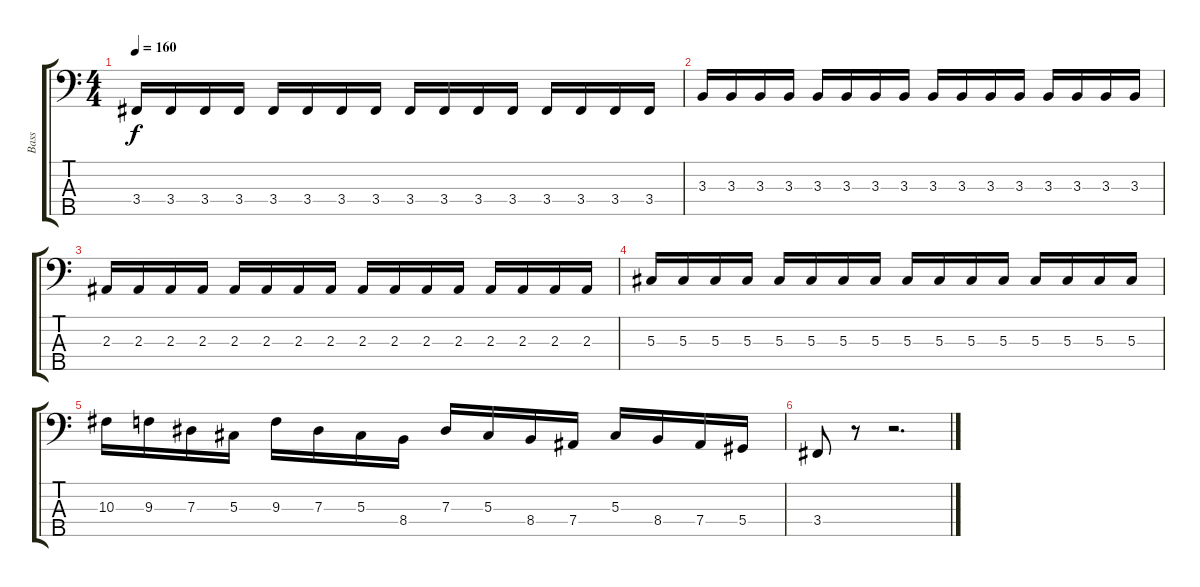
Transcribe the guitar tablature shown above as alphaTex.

\track ("Bass" "Bass") {instrument electricbassfinger}
\staff {score tabs}
\tuning (Gb2 Db2 Ab1 Eb1 Bb0) {hide}
\ts (4 4)
\tempo 160
\clef f4
\ks c
3.4.16{dy f} 3.4.16 3.4.16 3.4.16 3.4.16 3.4.16 3.4.16 3.4.16 3.4.16 3.4.16 3.4.16 3.4.16 3.4.16 3.4.16 3.4.16 3.4.16 |
3.3.16 3.3.16 3.3.16 3.3.16 3.3.16 3.3.16 3.3.16 3.3.16 3.3.16 3.3.16 3.3.16 3.3.16 3.3.16 3.3.16 3.3.16 3.3.16 |
2.3.16 2.3.16 2.3.16 2.3.16 2.3.16 2.3.16 2.3.16 2.3.16 2.3.16 2.3.16 2.3.16 2.3.16 2.3.16 2.3.16 2.3.16 2.3.16 |
5.3.16 5.3.16 5.3.16 5.3.16 5.3.16 5.3.16 5.3.16 5.3.16 5.3.16 5.3.16 5.3.16 5.3.16 5.3.16 5.3.16 5.3.16 5.3.16 |
10.3.16 9.3.16 7.3.16 5.3.16 9.3.16 7.3.16 5.3.16 8.4.16 7.3.16 5.3.16 8.4.16 7.4.16 5.3.16 8.4.16 7.4.16 5.4.16 |
3.4.8 r.8 r.2{d}
